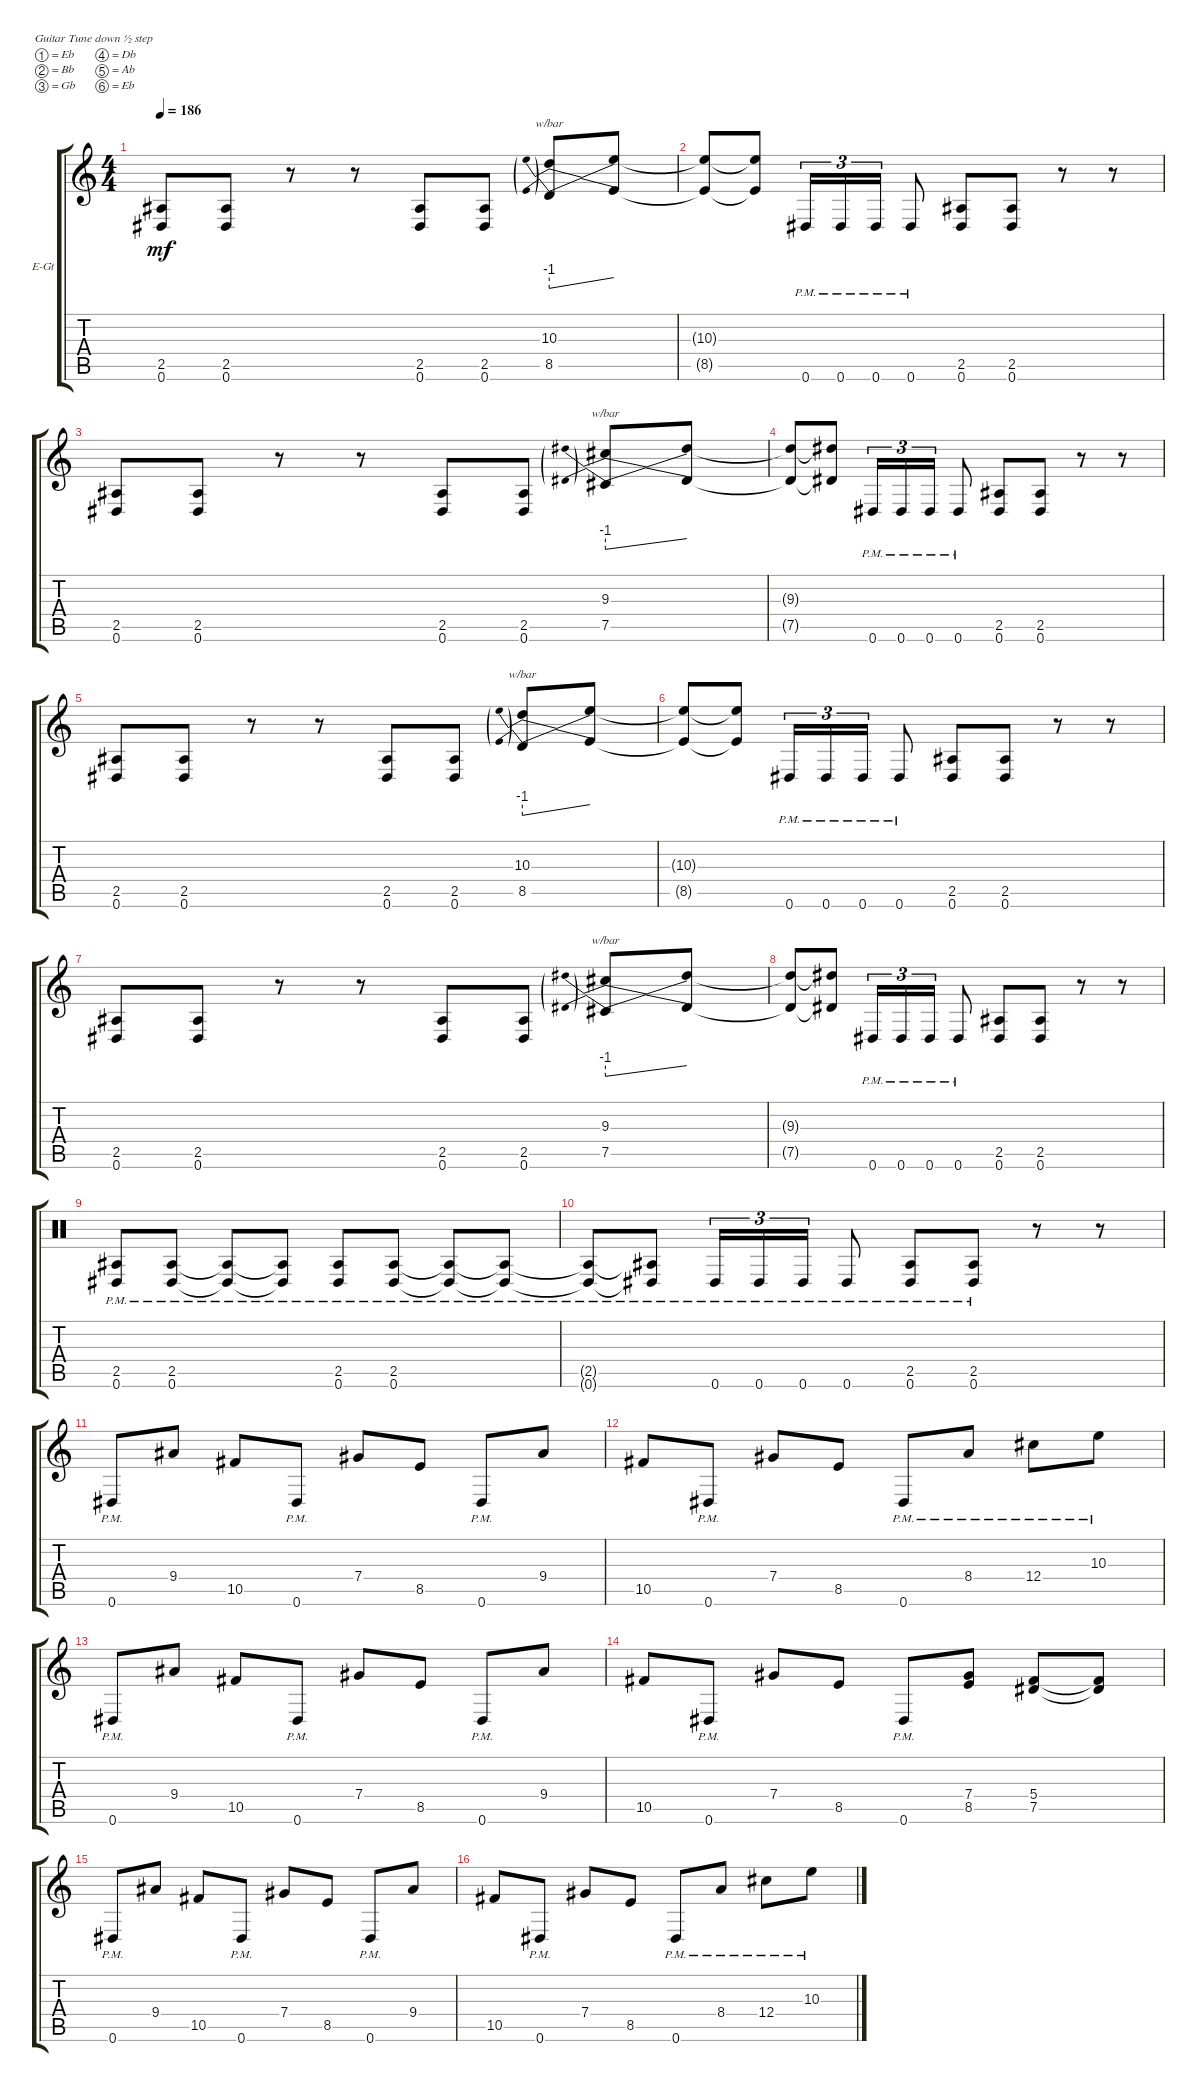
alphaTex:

\bracketExtendMode groupsimilarinstruments
\firstSystemTrackNameOrientation horizontal
\otherSystemsTrackNameOrientation horizontal
\track ("left" "E-Gt") {instrument distortionguitar}
\staff {score tabs}
\tuning (Eb4 Bb3 Gb3 Db3 Ab2 Eb2)
\ts (4 4)
\tempo 186
\clef g2
\ks c
(0.6 2.5).8{dy mf} (0.6 2.5).8 r.8 r.8 (0.6 2.5).8 (2.5 0.6).8 (8.5 10.3).8{tbe (predivedive default 0 -4 30 0)} (8.5{t} 10.3{t}).8 |
(8.5{t} 10.3{t}).8 (8.5{t} 10.3{t}).8 0.6{pm}.16{tu (3 2)} 0.6{pm}.16{tu (3 2)} 0.6{pm}.16{tu (3 2)} 0.6{pm}.8 (0.6 2.5).8 (0.6 2.5).8 r.8 r.8 |
(0.6 2.5).8 (0.6 2.5).8 r.8 r.8 (0.6 2.5).8 (2.5 0.6).8 (7.5 9.3).8{tbe (predivedive default 0 -4 30 0)} (7.5{t} 9.3{t}).8 |
(7.5{t} 9.3{t}).8 (7.5{t} 9.3{t}).8 0.6{pm}.16{tu (3 2)} 0.6{pm}.16{tu (3 2)} 0.6{pm}.16{tu (3 2)} 0.6{pm}.8 (0.6 2.5).8 (0.6 2.5).8 r.8 r.8 |
(0.6 2.5).8 (0.6 2.5).8 r.8 r.8 (0.6 2.5).8 (2.5 0.6).8 (8.5 10.3).8{tbe (predivedive default 0 -4 30 0)} (8.5{t} 10.3{t}).8 |
(8.5{t} 10.3{t}).8 (8.5{t} 10.3{t}).8 0.6{pm}.16{tu (3 2)} 0.6{pm}.16{tu (3 2)} 0.6{pm}.16{tu (3 2)} 0.6{pm}.8 (0.6 2.5).8 (0.6 2.5).8 r.8 r.8 |
(0.6 2.5).8 (0.6 2.5).8 r.8 r.8 (0.6 2.5).8 (2.5 0.6).8 (7.5 9.3).8{tbe (predivedive default 0 -4 30 0)} (7.5{t} 9.3{t}).8 |
(7.5{t} 9.3{t}).8 (7.5{t} 9.3{t}).8 0.6{pm}.16{tu (3 2)} 0.6{pm}.16{tu (3 2)} 0.6{pm}.16{tu (3 2)} 0.6{pm}.8 (0.6 2.5).8 (0.6 2.5).8 r.8 r.8 |
\clef neutral
(0.6{pm} 2.5{pm}).8 (0.6{pm} 2.5{pm}).8 (0.6{pm t} 2.5{pm t}).8 (0.6{pm t} 2.5{pm t}).8 (0.6{pm} 2.5{pm}).8 (0.6{pm} 2.5{pm}).8 (0.6{pm t} 2.5{pm t}).8 (0.6{pm t} 2.5{pm t}).8 |
(0.6{pm t} 2.5{pm t}).8 (0.6{pm t} 2.5{pm t}).8 0.6{pm}.16{tu (3 2)} 0.6{pm}.16{tu (3 2)} 0.6{pm}.16{tu (3 2)} 0.6{pm}.8 (0.6{pm} 2.5{pm}).8 (0.6{pm} 2.5{pm}).8 r.8 r.8 |
\clef g2
0.6{pm}.8 9.4.8 10.5.8 0.6{pm}.8 7.4.8 8.5.8 0.6{pm}.8 9.4.8 |
10.5.8 0.6{pm}.8 7.4.8 8.5.8 0.6{pm}.8 8.4{pm}.8 12.4{pm}.8 10.3{pm}.8 |
0.6{pm}.8 9.4.8 10.5.8 0.6{pm}.8 7.4.8 8.5.8 0.6{pm}.8 9.4.8 |
10.5.8 0.6{pm}.8 7.4.8 8.5.8 0.6{pm}.8 (8.5 7.4).8 (7.5 5.4).8 (7.5{t} 5.4{t}).8 |
0.6{pm}.8 9.4.8 10.5.8 0.6{pm}.8 7.4.8 8.5.8 0.6{pm}.8 9.4.8 |
10.5.8 0.6{pm}.8 7.4.8 8.5.8 0.6{pm}.8 8.4{pm}.8 12.4{pm}.8 10.3{pm}.8
